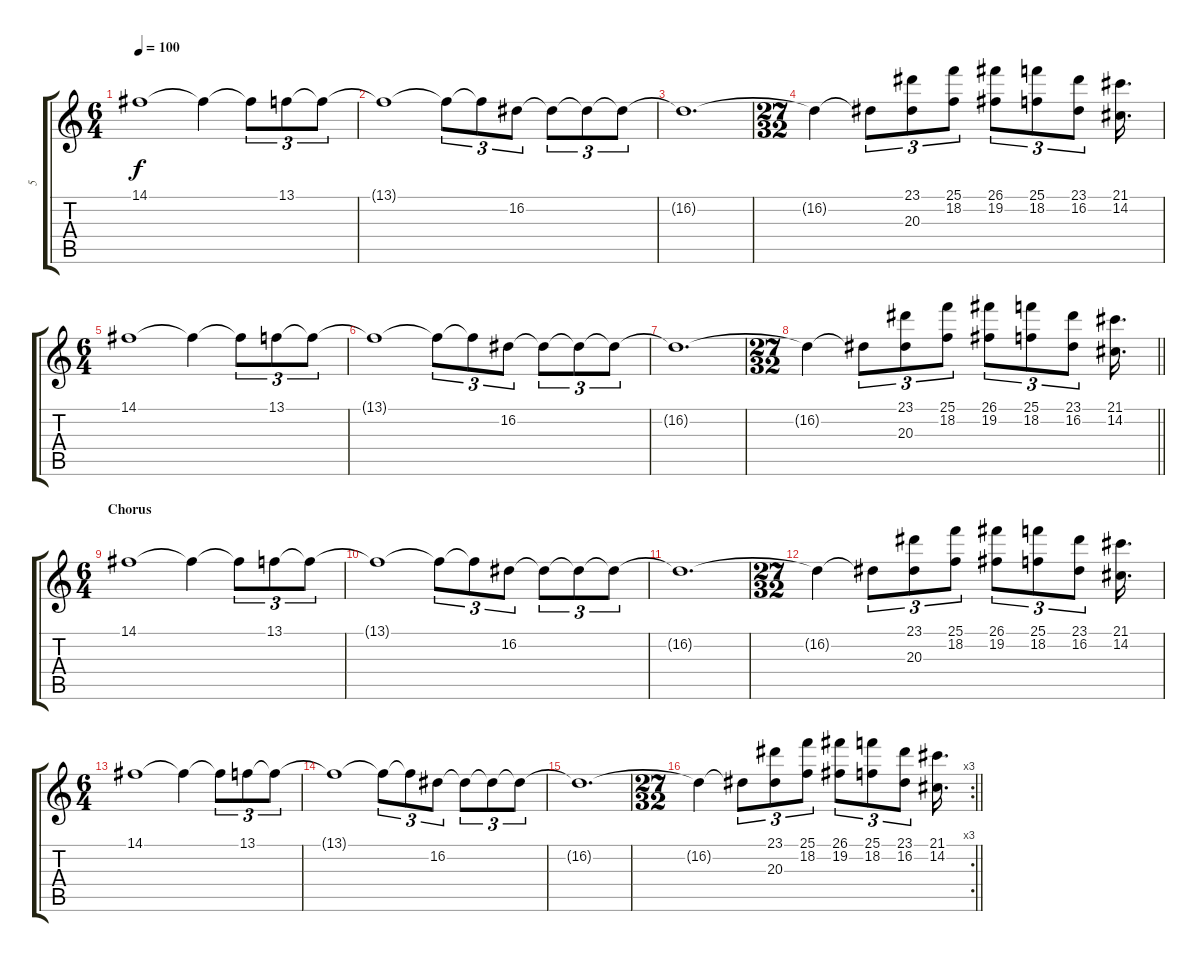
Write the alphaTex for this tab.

\track ("5" "5") {instrument stringensemble1}
\staff {score tabs}
\tuning (E4 B3 G3 D3 A2 E2) {hide}
\ts (6 4)
\tempo 100
\clef g2
\ks c
14.1.1{dy f} 14.1{t}.4 14.1{t}.8{tu (3 2)} 13.1.8{tu (3 2)} 13.1{t}.8{tu (3 2)} |
13.1{t}.1 13.1{t}.8{tu (3 2)} 13.1{t}.8{tu (3 2)} 16.2.8{tu (3 2)} 16.2{t}.8{tu (3 2)} 16.2{t}.8{tu (3 2)} 16.2{t}.8{tu (3 2)} |
16.2{t}.1{d} |
\ts (27 32)
16.2{t}.4 16.2{t}.8{tu (3 2)} (23.1 20.3).8{tu (3 2)} (25.1 18.2).8{tu (3 2)} (26.1 19.2).8{tu (3 2)} (25.1 18.2).8{tu (3 2)} (23.1 16.2).8{tu (3 2)} (21.1 14.2).16{d} |
\ts (6 4)
14.1.1 14.1{t}.4 14.1{t}.8{tu (3 2)} 13.1.8{tu (3 2)} 13.1{t}.8{tu (3 2)} |
13.1{t}.1 13.1{t}.8{tu (3 2)} 13.1{t}.8{tu (3 2)} 16.2.8{tu (3 2)} 16.2{t}.8{tu (3 2)} 16.2{t}.8{tu (3 2)} 16.2{t}.8{tu (3 2)} |
16.2{t}.1{d} |
\ts (27 32)
\barLineRight lightlight
16.2{t}.4 16.2{t}.8{tu (3 2)} (23.1 20.3).8{tu (3 2)} (25.1 18.2).8{tu (3 2)} (26.1 19.2).8{tu (3 2)} (25.1 18.2).8{tu (3 2)} (23.1 16.2).8{tu (3 2)} (21.1 14.2).16{d} |
\ts (6 4)
\section ("" "Chorus")
14.1.1 14.1{t}.4 14.1{t}.8{tu (3 2)} 13.1.8{tu (3 2)} 13.1{t}.8{tu (3 2)} |
13.1{t}.1 13.1{t}.8{tu (3 2)} 13.1{t}.8{tu (3 2)} 16.2.8{tu (3 2)} 16.2{t}.8{tu (3 2)} 16.2{t}.8{tu (3 2)} 16.2{t}.8{tu (3 2)} |
16.2{t}.1{d} |
\ts (27 32)
16.2{t}.4 16.2{t}.8{tu (3 2)} (23.1 20.3).8{tu (3 2)} (25.1 18.2).8{tu (3 2)} (26.1 19.2).8{tu (3 2)} (25.1 18.2).8{tu (3 2)} (23.1 16.2).8{tu (3 2)} (21.1 14.2).16{d} |
\ts (6 4)
14.1.1 14.1{t}.4 14.1{t}.8{tu (3 2)} 13.1.8{tu (3 2)} 13.1{t}.8{tu (3 2)} |
13.1{t}.1 13.1{t}.8{tu (3 2)} 13.1{t}.8{tu (3 2)} 16.2.8{tu (3 2)} 16.2{t}.8{tu (3 2)} 16.2{t}.8{tu (3 2)} 16.2{t}.8{tu (3 2)} |
16.2{t}.1{d} |
\rc 3
\ts (27 32)
\barLineRight lightlight
16.2{t}.4 16.2{t}.8{tu (3 2)} (23.1 20.3).8{tu (3 2)} (25.1 18.2).8{tu (3 2)} (26.1 19.2).8{tu (3 2)} (25.1 18.2).8{tu (3 2)} (23.1 16.2).8{tu (3 2)} (21.1 14.2).16{d}
